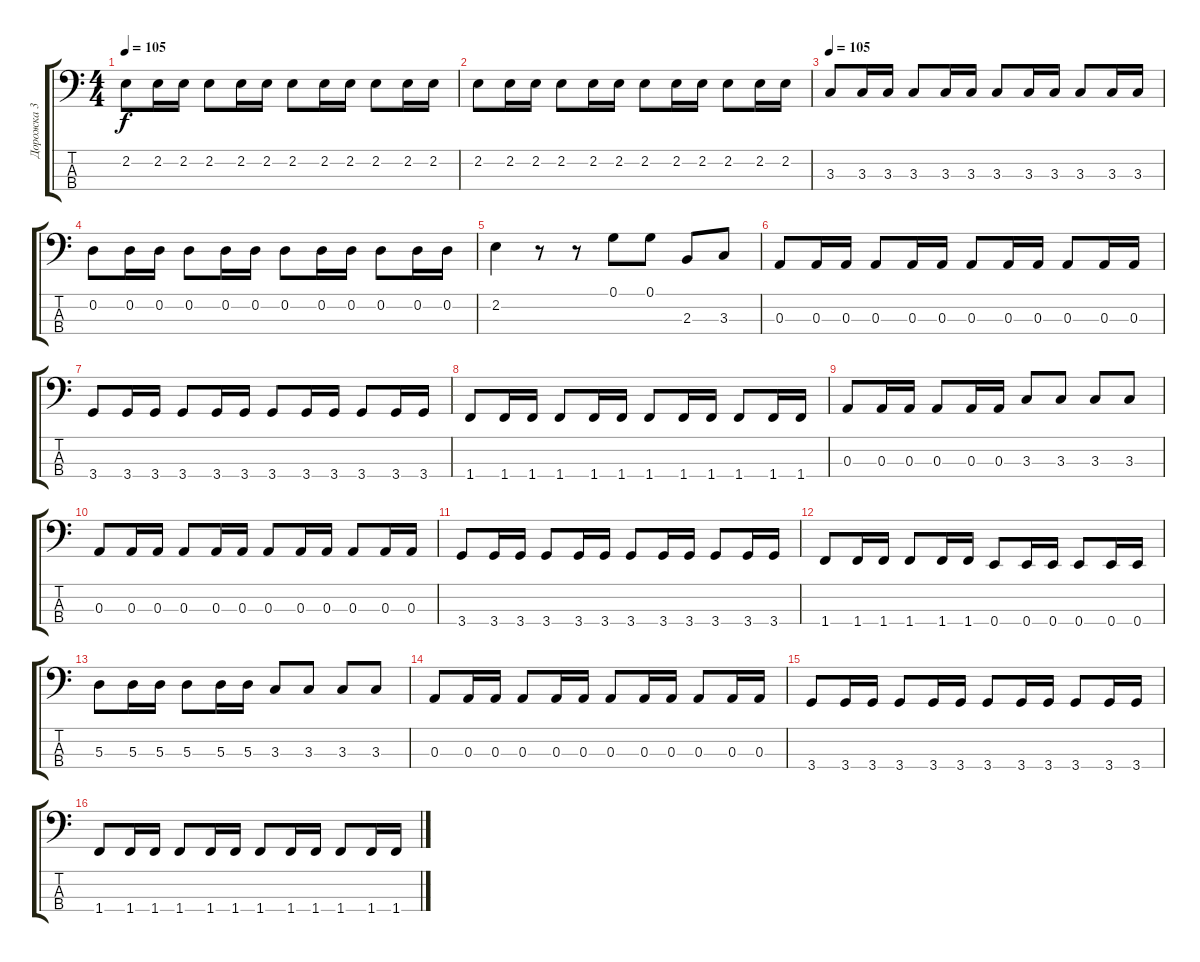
\track ("Дорожка 3" "Дорожка 3") {instrument electricguitarmuted}
\staff {score tabs}
\tuning (G2 D2 A1 E1) {hide}
\ts (4 4)
\tempo 105
\clef f4
\ks c
2.2.8{dy f instrument electricguitarmuted} 2.2.16 2.2.16 2.2.8 2.2.16 2.2.16 2.2.8 2.2.16 2.2.16 2.2.8 2.2.16 2.2.16 |
2.2.8 2.2.16 2.2.16 2.2.8 2.2.16 2.2.16 2.2.8 2.2.16 2.2.16 2.2.8 2.2.16 2.2.16 |
\tempo 105
3.3.8{instrument slapbass1} 3.3.16 3.3.16 3.3.8 3.3.16 3.3.16 3.3.8 3.3.16 3.3.16 3.3.8 3.3.16 3.3.16 |
0.2.8 0.2.16 0.2.16 0.2.8 0.2.16 0.2.16 0.2.8 0.2.16 0.2.16 0.2.8 0.2.16 0.2.16 |
2.2.4 r.8 r.8 0.1.8 0.1.8 2.3.8 3.3.8 |
0.3.8{instrument electricguitarmuted} 0.3.16 0.3.16 0.3.8 0.3.16 0.3.16 0.3.8 0.3.16 0.3.16 0.3.8 0.3.16 0.3.16 |
3.4.8 3.4.16 3.4.16 3.4.8 3.4.16 3.4.16 3.4.8 3.4.16 3.4.16 3.4.8 3.4.16 3.4.16 |
1.4.8 1.4.16 1.4.16 1.4.8 1.4.16 1.4.16 1.4.8 1.4.16 1.4.16 1.4.8 1.4.16 1.4.16 |
0.3.8 0.3.16 0.3.16 0.3.8 0.3.16 0.3.16 3.3.8 3.3.8 3.3.8 3.3.8 |
0.3.8 0.3.16 0.3.16 0.3.8 0.3.16 0.3.16 0.3.8 0.3.16 0.3.16 0.3.8 0.3.16 0.3.16 |
3.4.8 3.4.16 3.4.16 3.4.8 3.4.16 3.4.16 3.4.8 3.4.16 3.4.16 3.4.8 3.4.16 3.4.16 |
1.4.8 1.4.16 1.4.16 1.4.8 1.4.16 1.4.16 0.4.8 0.4.16 0.4.16 0.4.8 0.4.16 0.4.16 |
5.3.8 5.3.16 5.3.16 5.3.8 5.3.16 5.3.16 3.3.8 3.3.8 3.3.8 3.3.8 |
0.3.8{instrument electricguitarmuted} 0.3.16 0.3.16 0.3.8 0.3.16 0.3.16 0.3.8 0.3.16 0.3.16 0.3.8 0.3.16 0.3.16 |
3.4.8 3.4.16 3.4.16 3.4.8 3.4.16 3.4.16 3.4.8 3.4.16 3.4.16 3.4.8 3.4.16 3.4.16 |
1.4.8 1.4.16 1.4.16 1.4.8 1.4.16 1.4.16 1.4.8 1.4.16 1.4.16 1.4.8 1.4.16 1.4.16
